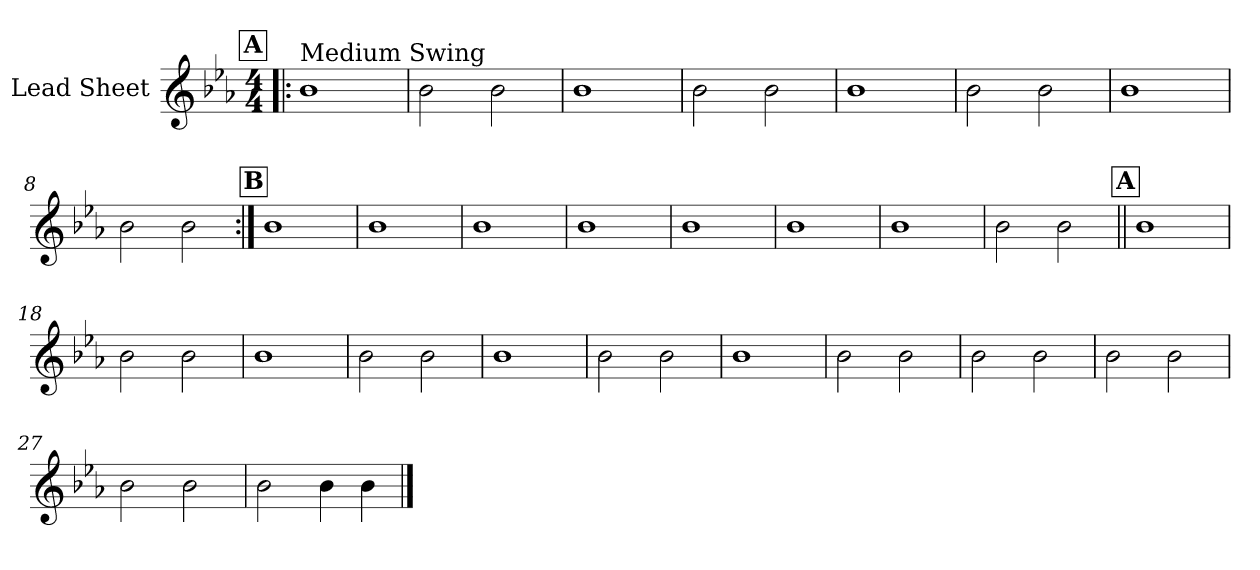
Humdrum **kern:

**kern
*part1
*staff1
*I"Lead Sheet
*clefG2
*k[b-e-a-]
*E-:
*M4/4
!!LO:REH:place=s1:a:fs=14:t=A
=1!|:
!LO:TX:a:t=Medium Swing
1b-
=2
2b-\
2b-\
=3
1b-
=4
2b-\
2b-\
!!LO:LB:g=z
=5
1b-
=6
2b-\
2b-\
=7
1b-
=8
2b-\
2b-\
!!LO:LB:g=z
!!LO:REH:place=s1:a:fs=14:t=B
=9:|!
1b-
=10
1b-
=11
1b-
=12
1b-
!!LO:LB:g=z
=13
1b-
=14
1b-
=15
1b-
=16
2b-\
2b-\
!!LO:LB:g=z
!!LO:REH:place=s1:a:fs=14:t=A
=17||
1b-
=18
2b-\
2b-\
=19
1b-
=20
2b-\
2b-\
!!LO:LB:g=z
=21
1b-
=22
2b-\
2b-\
=23
1b-
=24
2b-\
2b-\
!!LO:LB:g=z
=25
2b-\
2b-\
=26
2b-\
2b-\
=27
2b-\
2b-\
=28
2b-\
4b-\
4b-\
==
*-
